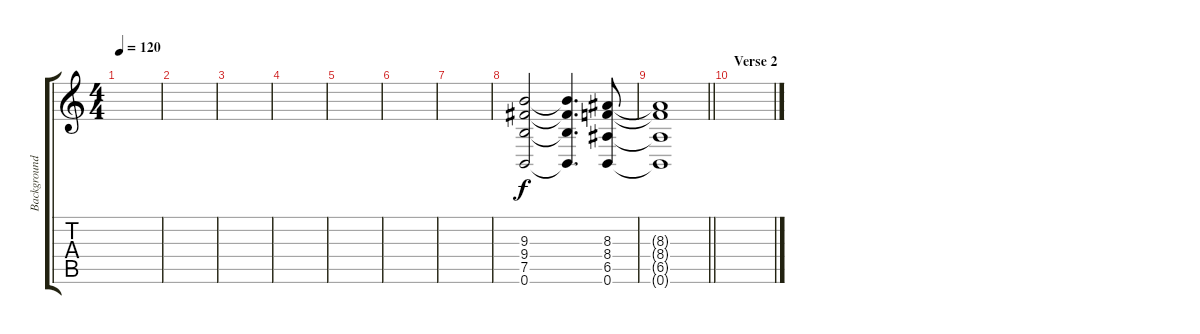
\track ("Background sounds" "Background") {instrument distortionguitar}
\staff {score tabs}
\tuning (B3 G3 D3 A2 E2 B1) {hide}
\ts (4 4)
\tempo 120
\clef g2
\ks c
|
|
|
|
|
|
|
(9.3 9.4 7.5 0.6).2{volume 5} (9.3{t} 9.4{t} 7.5{t} 0.6{t}).4{d} (8.3 8.4 6.5 0.6).8 |
\barLineRight lightlight
(8.3{t} 8.4{t} 6.5{t} 0.6{t}).1 |
\section ("" "Verse 2")
